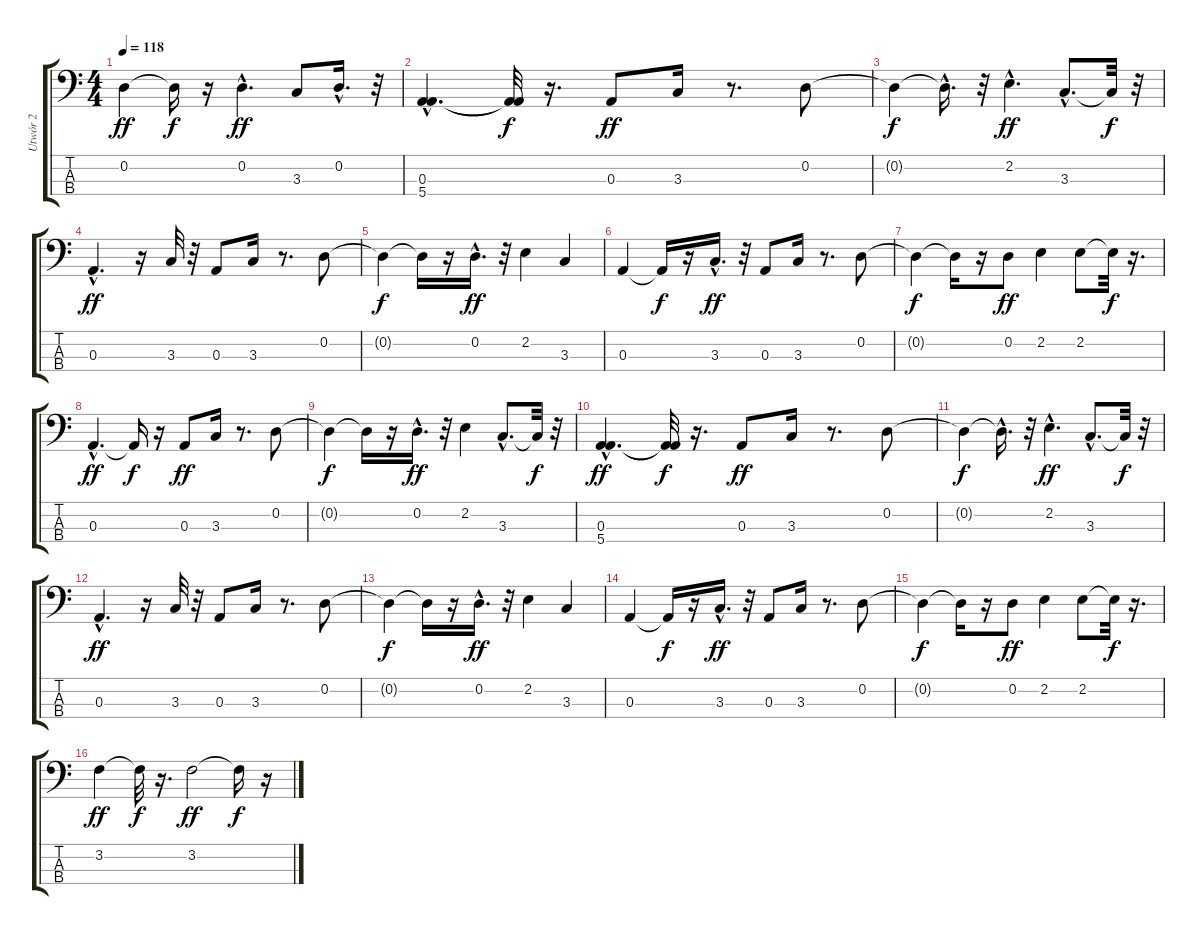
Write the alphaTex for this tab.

\track ("Utwór 2" "Utwór 2") {instrument electricbassfinger}
\staff {score tabs}
\tuning (G2 D2 A1 E1) {hide}
\ts (4 4)
\tempo 118
\clef f4
\ks c
0.2.4{dy ff} 0.2{t}.16{dy f} r.16 0.2{hac}.4{d dy ff} 3.3.8 0.2{hac}.16{d} r.32 |
(0.3{hac} 5.4{hac}).4{d} (0.3{t} 5.4{t}).32{dy f} r.16{d} 0.3.8{dy ff} 3.3.16 r.8{d} 0.2.8 |
0.2{t}.4{dy f} 0.2{hac t}.16{d} r.32 2.2{hac}.4{d dy ff} 3.3{hac}.8{d} 3.3{t}.32{dy f} r.32 |
0.3{hac}.4{d dy ff} r.16 3.3.32 r.32 0.3.8 3.3.16 r.8{d} 0.2.8 |
0.2{t}.4{dy f} 0.2{t}.16 r.16 0.2{hac}.16{d dy ff} r.32 2.2.4 3.3.4 |
0.3.4 0.3{t}.16{dy f} r.16 3.3{hac}.16{d dy ff} r.32 0.3.8 3.3.16 r.8{d} 0.2.8 |
0.2{t}.4{dy f} 0.2{t}.16 r.16 0.2.8{dy ff} 2.2.4 2.2.8 2.2{t}.32{dy f} r.16{d} |
0.3{hac}.4{d dy ff} 0.3{t}.16{dy f} r.16 0.3.8{dy ff} 3.3.16 r.8{d} 0.2.8 |
0.2{t}.4{dy f} 0.2{t}.16 r.16 0.2{hac}.16{d dy ff} r.32 2.2.4 3.3{hac}.8{d} 3.3{t}.32{dy f} r.32 |
(0.3{hac} 5.4{hac}).4{d dy ff} (0.3{t} 5.4{t}).32{dy f} r.16{d} 0.3.8{dy ff} 3.3.16 r.8{d} 0.2.8 |
0.2{t}.4{dy f} 0.2{hac t}.16{d} r.32 2.2{hac}.4{d dy ff} 3.3{hac}.8{d} 3.3{t}.32{dy f} r.32 |
0.3{hac}.4{d dy ff} r.16 3.3.32 r.32 0.3.8 3.3.16 r.8{d} 0.2.8 |
0.2{t}.4{dy f} 0.2{t}.16 r.16 0.2{hac}.16{d dy ff} r.32 2.2.4 3.3.4 |
0.3.4 0.3{t}.16{dy f} r.16 3.3{hac}.16{d dy ff} r.32 0.3.8 3.3.16 r.8{d} 0.2.8 |
0.2{t}.4{dy f} 0.2{t}.16 r.16 0.2.8{dy ff} 2.2.4 2.2.8 2.2{t}.32{dy f} r.16{d} |
3.2.4{dy ff} 3.2{t}.32{dy f} r.16{d} 3.2.2{dy ff} 3.2{t}.16{dy f} r.16
